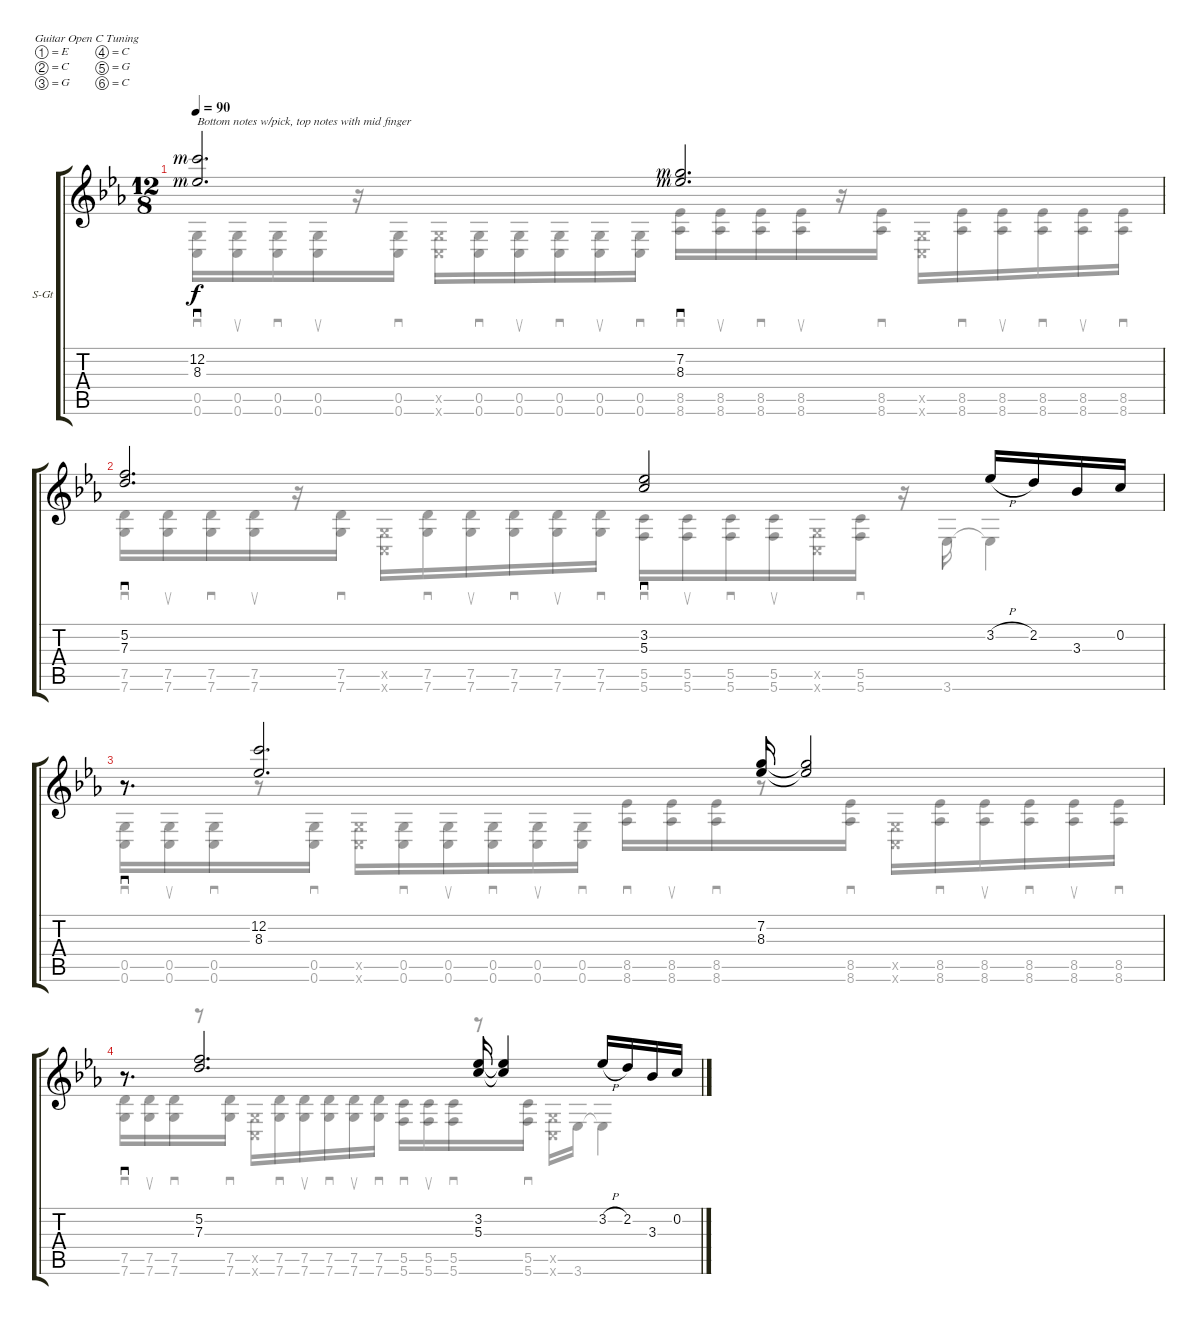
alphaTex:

\bracketExtendMode groupsimilarinstruments
\firstSystemTrackNameOrientation horizontal
\otherSystemsTrackNameOrientation horizontal
\track ("Track 1" "S-Gt") {instrument acousticguitarsteel}
\staff {score tabs}
\tuning (E4 C4 G3 C3 G2 C2)
\voice
\ts (12 8)
\tempo 90
\clef g2
\ks cminor
(12.2{rf 3} 8.3{rf 3}).2{d sd txt "Bottom notes w/pick, top notes with mid finger" dy f} (7.2{rf 3} 8.3{rf 3}).2{d sd} |
(5.2 7.3).2{d sd} (3.2 5.3).2{sd} 3.2{h}.16 2.2.16 3.3.16 0.2.16 |
r.8{d sd} (12.2 8.3).2{d} (7.2 8.3).16 (7.2{t} 8.3{t}).2 |
r.8{d sd} (5.2 7.3).2{d} (3.2 5.3).16 (3.2{t} 5.3{t}).4 3.2{h}.16 2.2.16 3.3.16 0.2.16
\voice
\clef g2
\ottava regular
\simile none
\ks cminor
(0.5 0.6).16{sd dy f} (0.5 0.6).16{su} (0.5 0.6).16{sd} (0.5 0.6).16{su} r.16 (0.5 0.6).16{sd} (0.5{x} 0.6{x}).16 (0.5 0.6).16{sd} (0.5 0.6).16{su} (0.5 0.6).16{sd} (0.5 0.6).16{su} (0.5 0.6).16{sd} (8.5 8.6).16{sd} (8.5 8.6).16{su} (8.5 8.6).16{sd} (8.5 8.6).16{su} r.16 (8.5 8.6).16{sd} (0.5{x} 0.6{x}).16 (8.5 8.6).16{sd} (8.5 8.6).16{su} (8.5 8.6).16{sd} (8.5 8.6).16{su} (8.5 8.6).16{sd} |
(7.5 7.6).16{sd} (7.5 7.6).16{su} (7.5 7.6).16{sd} (7.5 7.6).16{su} r.16 (7.5 7.6).16{sd} (0.5{x} 0.6{x}).16 (7.5 7.6).16{sd} (7.5 7.6).16{su} (7.5 7.6).16{sd} (7.5 7.6).16{su} (7.5 7.6).16{sd} (5.5 5.6).16{sd} (5.5 5.6).16{su} (5.5 5.6).16{sd} (5.5 5.6).16{su} (0.5{x} 0.6{x}).16 (5.5 5.6).16{sd} r.16 3.6.16 3.6{t}.4 |
(0.5 0.6).16{sd} (0.5 0.6).16{su} (0.5 0.6).16{sd} r.8 (0.5 0.6).16{sd} (0.5{x} 0.6{x}).16 (0.5 0.6).16{sd} (0.5 0.6).16{su} (0.5 0.6).16{sd} (0.5 0.6).16{su} (0.5 0.6).16{sd} (8.5 8.6).16{sd} (8.5 8.6).16{su} (8.5 8.6).16{sd} r.8 (8.5 8.6).16{sd} (0.5{x} 0.6{x}).16 (8.5 8.6).16{sd} (8.5 8.6).16{su} (8.5 8.6).16{sd} (8.5 8.6).16{su} (8.5 8.6).16{sd} |
(7.5 7.6).16{sd} (7.5 7.6).16{su} (7.5 7.6).16{sd} r.8 (7.5 7.6).16{sd} (0.5{x} 0.6{x}).16 (7.5 7.6).16{sd} (7.5 7.6).16{su} (7.5 7.6).16{sd} (7.5 7.6).16{su} (7.5 7.6).16{sd} (5.5 5.6).16{sd} (5.5 5.6).16{su} (5.5 5.6).16{sd} r.8 (5.5 5.6).16{sd} (0.5{x} 0.6{x}).16 3.6.16 3.6{t}.4
